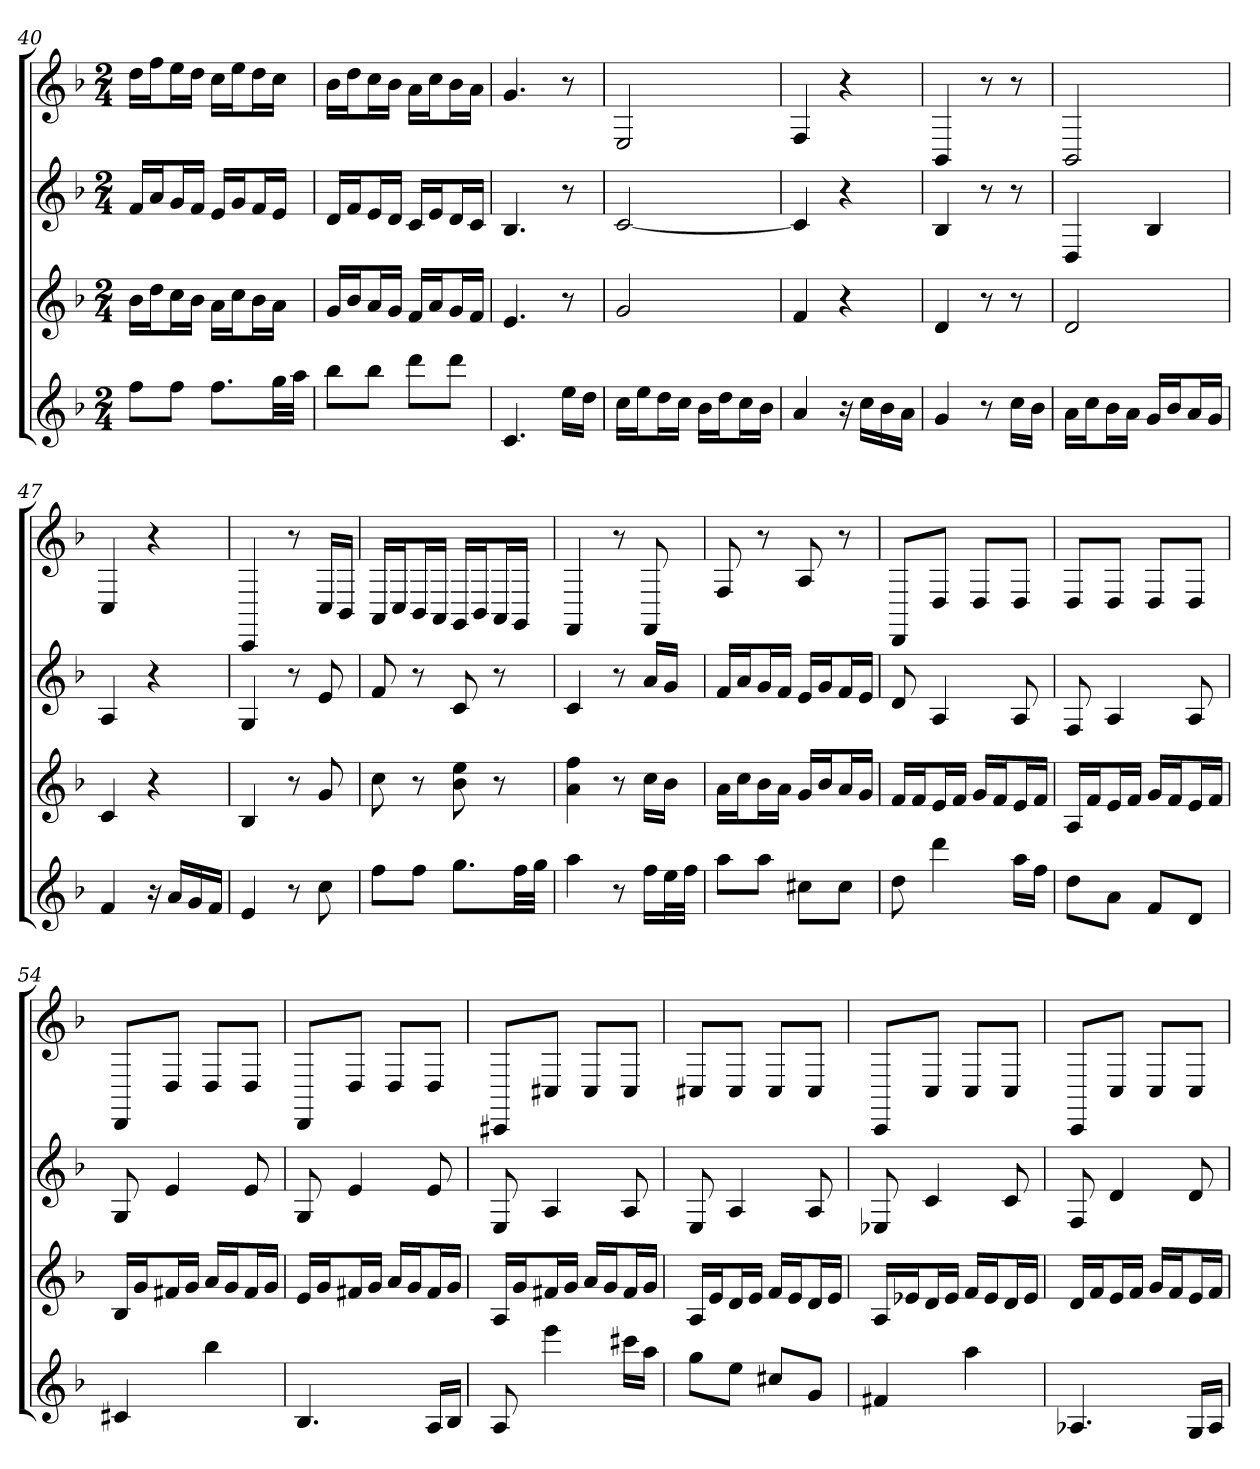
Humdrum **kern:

**kern	**kern	**kern	**kern
*part4	*part3	*part2	*part1
*staff4	*staff3	*staff2	*staff1
*k[b-]	*k[b-]	*k[b-]	*k[b-]
*F:	*F:	*F:	*F:
*M2/4	*M2/4	*M2/4	*M2/4
=40	=40	=40	=40
8ffL	16b-LL	16fLL	16ddLL
.	16ddJ	16aJ	16ffJ
8ffJ	16ccL	16gL	16eeL
.	16b-JJ	16fJJ	16ddJJ
8.ffL	16aLL	16eLL	16ccLL
.	16ccJ	16gJ	16eeJ
.	16b-L	16fL	16ddL
32ggLL	16aJJ	16eJJ	16ccJJ
32aaJJJ	.	.	.
=41	=41	=41	=41
8bb-L	16gLL	16dLL	16b-LL
.	16b-J	16fJ	16ddJ
8bb-J	16aL	16eL	16ccL
.	16gJJ	16dJJ	16b-JJ
8dddL	16fLL	16cLL	16aLL
.	16aJ	16eJ	16ccJ
8dddJ	16gL	16dL	16b-L
.	16fJJ	16cJJ	16aJJ
=42	=42	=42	=42
4.c	4.e	4.B-	4.g
16eeLL	8r	8r	8r
16ddJJ	.	.	.
=43	=43	=43	=43
16ccLL	2g	[2c	2E
16eeJ	.	.	.
16ddL	.	.	.
16ccJJ	.	.	.
16b-LL	.	.	.
16ddJ	.	.	.
16ccL	.	.	.
16b-JJ	.	.	.
=44	=44	=44	=44
4a	4f	4c]	4F
16r	4r	4r	4r
16ccLL	.	.	.
16b-	.	.	.
16aJJ	.	.	.
=45	=45	=45	=45
4g	4d	4B-	4BB-
8r	8r	8r	8r
16ccLL	8r	8r	8r
16b-JJ	.	.	.
=46	=46	=46	=46
16aLL	2d	4D	2BB-
16ccJ	.	.	.
16b-L	.	.	.
16aJJ	.	.	.
16gLL	.	4B-	.
16b-J	.	.	.
16aL	.	.	.
16gJJ	.	.	.
=47	=47	=47	=47
4f	4c	4A	4C
16r	4r	4r	4r
16aLL	.	.	.
16g	.	.	.
16fJJ	.	.	.
=48	=48	=48	=48
4e	4B-	4G	4CC
8r	8r	8r	8r
8cc	8g	8e	16CLL
.	.	.	16BB-JJ
=49	=49	=49	=49
8ffL	8cc	8f	16AALL
.	.	.	16CJ
8ffJ	8r	8r	16BB-L
.	.	.	16AAJJ
8.ggL	8b- 8ee	8c	16GGLL
.	.	.	16BB-J
.	8r	8r	16AAL
32ffLL	.	.	16GGJJ
32ggJJJ	.	.	.
=50	=50	=50	=50
4aa	4a 4ff	4c	4FF
8r	8r	8r	8r
16ffLL	16ccLL	16aLL	8FF
32eeL	16b-JJ	16gJJ	.
32ffJJJ	.	.	.
=51	=51	=51	=51
8aaL	16aLL	16fLL	8F
.	16ccJ	16aJ	.
8aaJ	16b-L	16gL	8r
.	16aJJ	16fJJ	.
8cc#XL	16gLL	16eLL	8A
.	16b-J	16gJ	.
8cc#J	16aL	16fL	8r
.	16gJJ	16eJJ	.
=52	=52	=52	=52
8dd	16fLL	8d	8DDL
.	16fJ	.	.
4ddd	16eL	4A	8DJ
.	16fJJ	.	.
.	16gLL	.	8DL
.	16fJ	.	.
16aaLL	16eL	8A	8DJ
16ffJJ	16fJJ	.	.
=53	=53	=53	=53
8ddL	16ALL	8F	8DL
.	16fJ	.	.
8aJ	16eL	4A	8DJ
.	16fJJ	.	.
8fL	16gLL	.	8DL
.	16fJ	.	.
8dJ	16eL	8A	8DJ
.	16fJJ	.	.
=54	=54	=54	=54
4c#X	16B-LL	8G	8DDL
.	16gJ	.	.
.	16f#XL	4e	8DJ
.	16gJJ	.	.
4bb-	16aLL	.	8DL
.	16gJ	.	.
.	16f#L	8e	8DJ
.	16gJJ	.	.
=55	=55	=55	=55
4.B-	16eLL	8G	8DDL
.	16gJ	.	.
.	16f#XL	4e	8DJ
.	16gJJ	.	.
.	16aLL	.	8DL
.	16gJ	.	.
16ALL	16f#L	8e	8DJ
16B-JJ	16gJJ	.	.
=56	=56	=56	=56
8A	16ALL	8E	8CC#XL
.	16gJ	.	.
4eee	16f#XL	4A	8C#XJ
.	16gJJ	.	.
.	16aLL	.	8C#L
.	16gJ	.	.
16ccc#XLL	16f#L	8A	8C#J
16aaJJ	16gJJ	.	.
=57	=57	=57	=57
8ggL	16ALL	8E	8C#XL
.	16eJ	.	.
8eeJ	16dL	4A	8C#J
.	16eJJ	.	.
8cc#XL	16fLL	.	8C#L
.	16eJ	.	.
8gJ	16dL	8A	8C#J
.	16eJJ	.	.
=58	=58	=58	=58
4f#X	16ALL	8E-X	8CCL
.	16e-XJ	.	.
.	16dL	4c	8CJ
.	16e-JJ	.	.
4aa	16fLL	.	8CL
.	16e-J	.	.
.	16dL	8c	8CJ
.	16e-JJ	.	.
=59	=59	=59	=59
4.A-X	16dLL	8F	8CCL
.	16fJ	.	.
.	16eL	4d	8CJ
.	16fJJ	.	.
.	16gLL	.	8CL
.	16fJ	.	.
16GLL	16eL	8d	8CJ
16A-JJ	16fJJ	.	.
=	=	=	=
*-	*-	*-	*-
